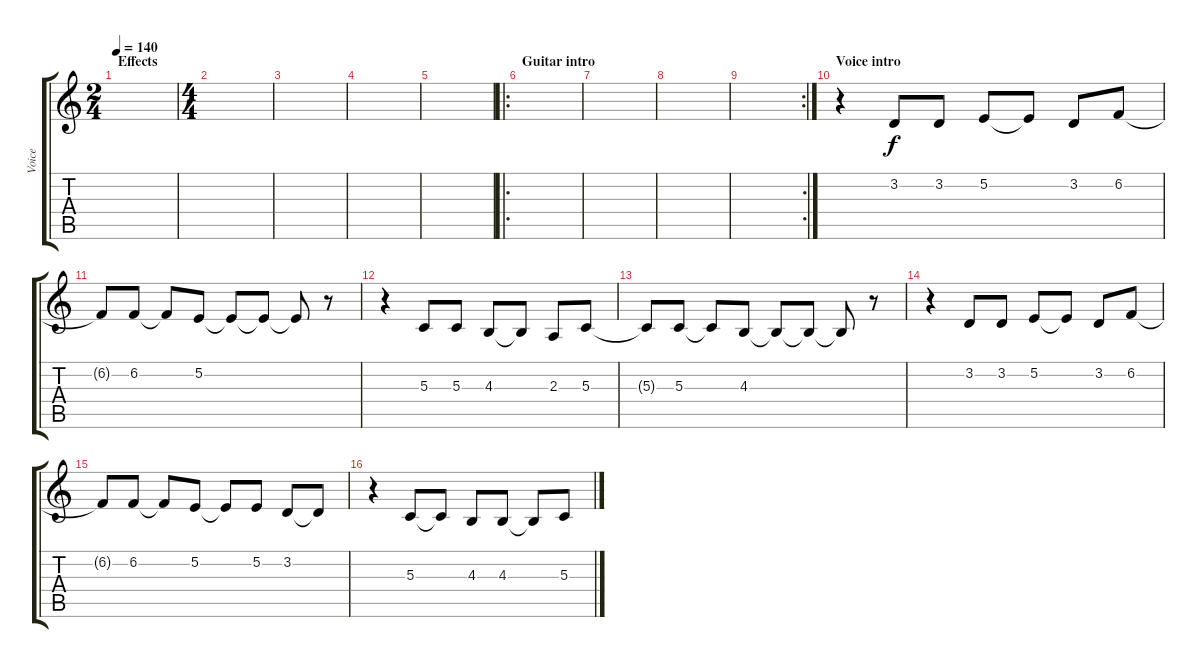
\track ("Voice" "Voice") {instrument flute}
\staff {score tabs}
\tuning (E4 B3 G3 D3 A2 E2) {hide}
\ts (2 4)
\section ("" "Effects")
\tempo 140
\clef g2
\ks c
|
\ts (4 4)
|
|
|
|
\ro
\section ("" "Guitar intro")
|
|
|
\rc 2
|
\section ("" "Voice intro")
r.4 3.2.8 3.2.8 5.2.8 5.2{t}.8 3.2.8 6.2.8 |
6.2{t}.8 6.2.8 6.2{t}.8 5.2.8 5.2{t}.8 5.2{t}.8 5.2{t}.8 r.8 |
r.4 5.3.8 5.3.8 4.3.8 4.3{t}.8 2.3.8 5.3.8 |
5.3{t}.8 5.3.8 5.3{t}.8 4.3.8 4.3{t}.8 4.3{t}.8 4.3{t}.8 r.8 |
r.4 3.2.8 3.2.8 5.2.8 5.2{t}.8 3.2.8 6.2.8 |
6.2{t}.8 6.2.8 6.2{t}.8 5.2.8 5.2{t}.8 5.2.8 3.2.8 3.2{t}.8 |
r.4 5.3.8 5.3{t}.8 4.3.8 4.3.8 4.3{t}.8 5.3.8
